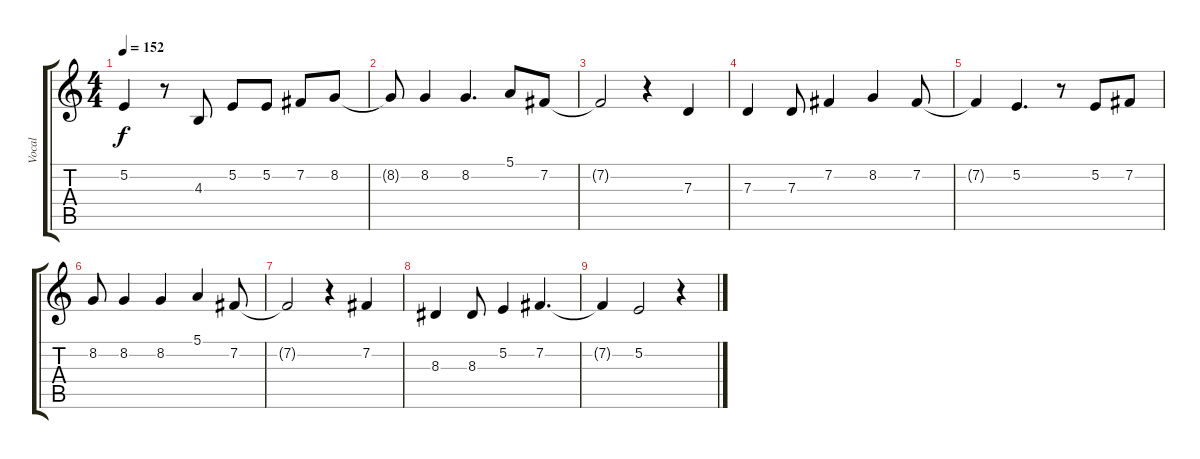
\track ("Vocal" "Vocal") {instrument tenorsax}
\staff {score tabs}
\tuning (E4 B3 G3 D3 A2 E2) {hide}
\ts (4 4)
\tempo 152
\clef g2
\ks c
5.2.4{dy f} r.8 4.3.8 5.2.8 5.2.8 7.2.8 8.2.8 |
8.2{t}.8 8.2.4 8.2.4{d} 5.1.8 7.2.8 |
7.2{t}.2 r.4 7.3.4 |
7.3.4 7.3.8 7.2.4 8.2.4 7.2.8 |
7.2{t}.4 5.2.4{d} r.8 5.2.8 7.2.8 |
8.2.8 8.2.4 8.2.4 5.1.4 7.2.8 |
7.2{t}.2 r.4 7.2.4 |
8.3.4 8.3.8 5.2.4 7.2.4{d} |
7.2{t}.4 5.2.2 r.4
